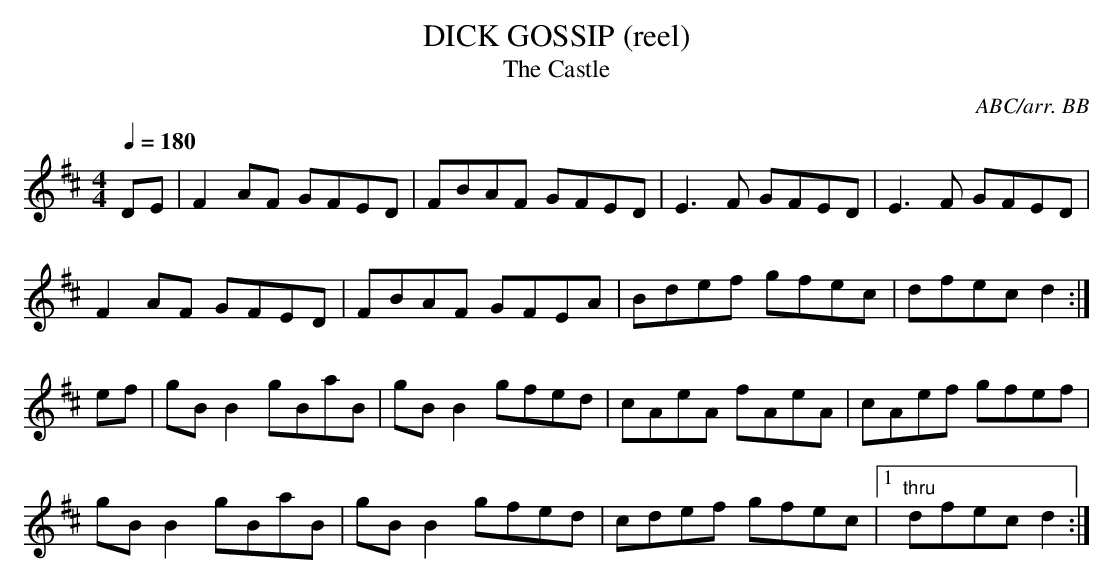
X:1
T:DICK GOSSIP (reel)
T:The Castle
C:ABC/arr. BB
Q:1/4=180
M:4/4
L:1/8
K:D
DE|F2AF GFED|FBAF GFED|E3F GFED|E3F GFED|
F2AF GFED|FBAF GFEA|Bdef gfec|dfec d2 :|
ef|gBB2 gBaB|gBB2 gfed|cAeA fAeA|cAef gfef|
gBB2 gBaB|gBB2 gfed|cdef gfec|1 "thru"dfec d2:|\
[2 "final"
